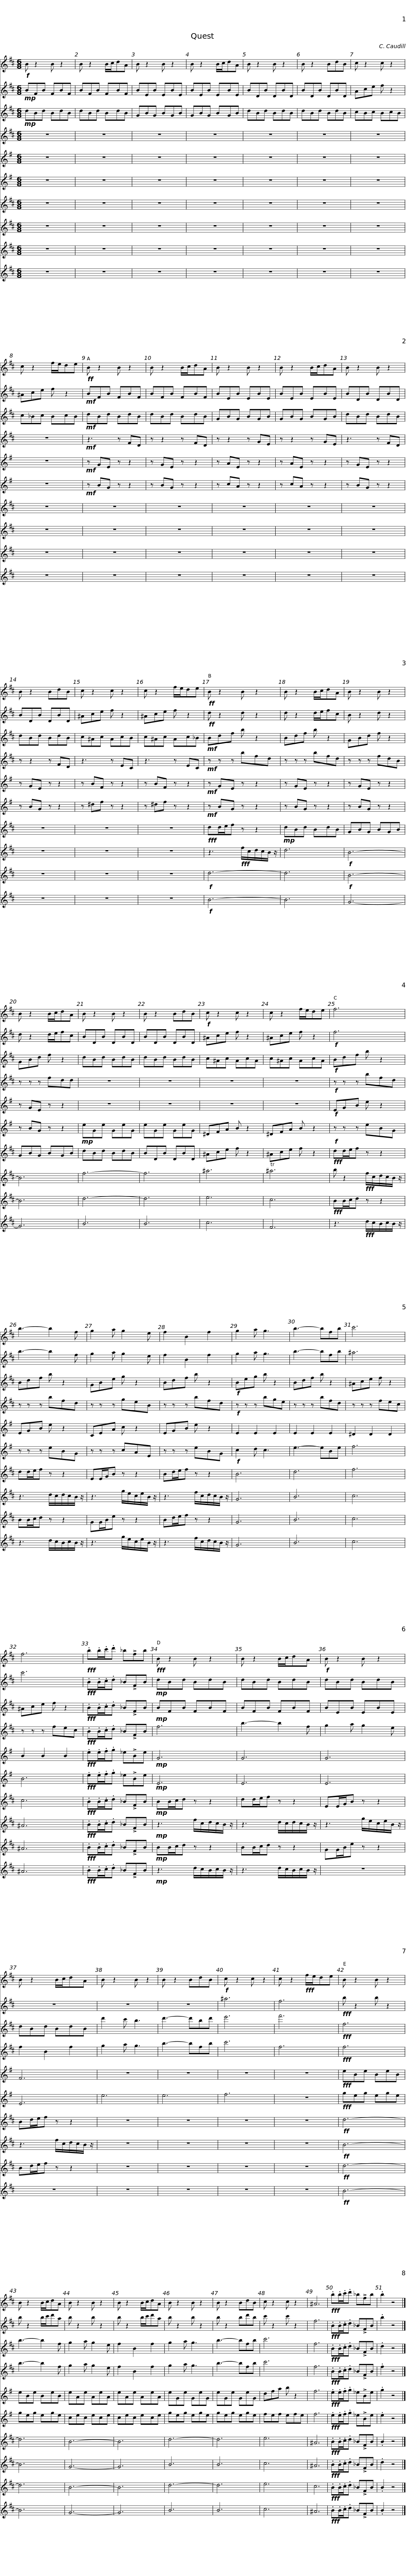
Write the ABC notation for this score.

X:1
%%score 1 2 3 4 5 6 7 8 9 10
L:1/8
M:6/8
I:linebreak $
K:D
V:1 treble transpose=12
V:2 treble
V:3 treble
V:4 treble
V:5 treble transpose=-5
V:6 treble transpose=-5
V:7 treble transpose=-12
V:8 treble transpose=-12
V:9 treble transpose=-24
V:10 treble transpose=-24
V:1
!f! B z2 B z2 | B z2 B/c/dA | B z2 B z2 | B z2 B/c/dA | B z2 B z2 | %5
 B z2 BdB |$ c z2 c z2 | c z2 f/e/de |!ff! B z2 B z2 | B z2 B/c/dA | %10
 B z2 B z2 | B z2 B/c/dA |$ B z2 B z2 | B z2 BdB | c z2 c z2 | %15
 c z2 f/e/de |!ff! B z2 B z2 | B z2 B/c/dA |$ B z2 B z2 | B z2 B/c/dA | %20
 B z2 B z2 | B z2 BdB |!f! c z2 c z2 | c z2 f/e/de |$ f6 | %25
 b3- b2 f | g2 a g2 e | f2 B2 f2 |$ g2 a g3 | b3- bfb | %30
 c'6 | f6 |!fff! .b.b/.c'/.d' _b!>!fb |!fff! B z2 B z2 |$ B z2 B/c/dA | %35
!f! B z2 B z2 | B z2 B/c/dA | B z2 B z2 | B z2 BdB |$!f! c z2 c z2 | %40
 c z2!fff! f/e/de | B z2 B z2 | B z2 B/c/dA | B z2 B z2 | B z2 B/c/dA |$ %45
 B z2 B z2 | B z2 BdB | c z2 c z2 | ^A6 |!fff! .b.b/.c'/.d' _b!>!fb | %50
 .b2 z4 |] %51
V:2
!mp! BFB FBF | BFB FBF | BEB EBE | BEB EBE | BDB DBD | %5
 BDB DBD |$ Ace f z2 | ^Ace f z2 |!mf! BFB FBF | BFB FBF | %10
 BEB EBE | BEB EBE |$ BDB DBD | BDB DBD | ^Ace f z2 | %15
 ^Ace f z2 |!ff! d z2 d z2 | d z2 d/e/fc |$ B z2 d z2 | d z2 d/e/fc | %20
 BDB DBD | BDB DBD | ^Ace f z2 | ^Ace f z2 |$!f! f6 | %25
 b3- b2 f | g2 a g2 e | f2 B2 f2 |$ g2 a g3 | b3- bfb | %30
 ^a6 | c'6 |!fff! .B.B/.c/.d _B!>!FB |!mp! dBd BdB |$ dBd BdB | %35
 dBd BdB | z6 | z6 | z6 |$ ^a6 | %40
 f6 |!fff! b z2 b z2 | b z2 b/c'/d'a | b z2 b z2 | b z2 b/c'/d'a |$ %45
 b z2 b z2 | b z2 bd'b | c' z2 c' z2 | f6 |!fff! .B.B/.c/.d _B!>!FB | %50
 .b2 z4 |] %51
V:3
!mp! dBd BdB | dBd BdB | GBG BGB | GBG BGB | dBd BdB | %5
 dBd BdB |$ cBc BcB | c_Bc BcB |!mf! dBd BdB | dBd BdB | %10
 GBG BGB | GBG BGB |$ dBd BdB | dBd BdB | c^Ac AcB | %15
 c^Ac Ac_B |!mf! Bdf b z2 | Bdf b z2 |$ GBd f z2 | GBd f z2 | %20
 dBd BdB | dBd BdB | c^Ac AcA | c^Ac AcA |$!f! Bdf b z2 | %25
 Bdf b z2 | GBe g z2 | Bdf b z2 |$!f! Beg b z2 | Bdf b z2 | %30
 ^Ace f z2 | ^Ace f z2 |!fff! .B.B/.c/.d _B!>!FB |!mp! BFB FBF |$ BFB FBF | %35
 BEB EBE | dBd BdB | d'2 c' b3 | d'3- d'bd' |$ e'6 | %40
 f'6 |!fff! f6 | b3- b2 f | g2 a g2 e | f2 B2 f2 |$ %45
 g2 a g3 | b3- bfb | c'6 | f6 |!fff! .B.B/.c/.d _B!>!FB | %50
 .d2 z4 |] %51
V:4
 z6 | z6 | z6 | z6 | z6 | %5
 z6 |$ z6 | z6 |!mf! z3 z FD | z z2 z FD | %10
 z z2 z GE | z z2 z GE |$ z3 z FD | z z2 z FD | z3 z EC | %15
 z3 z EC |!mf! z z z bfd | z z z bfd |$ z z z fdB | z z z fdd | %20
 z6 | z6 | z6 | z6 |$!f! z z z bfd | %25
 z z z bfd | z z z geB | z z z bfd |$!f! z z z bge | z z z bfd | %30
 z z z fec | z z z fec |!fff! .B.B/.c/.d _B!>!FB | f6 |$ b3- b2 f | %35
 g2 a g2 e | f2 B2 f2 | g2 a g3 | b3- bfb |$ c'6 | %40
 f6 |!fff! f6 | b3- b2 f | g2 a g2 e | f2 B2 f2 |$ %45
 g2 a g3 | b3- bfb | c'6 | f6 |!fff! .B.B/.c/.d _B!>!FB | %50
 .f2 z4 |] %51
V:5
[K:G] z6 | z6 | z6 | z6 | z6 | %5
 z6 |$ z6 | z6 |!mf! z GE z z2 | z GE z z2 | %10
 z AE z z2 | z AE z z2 |$ z GE z z2 | z GE z z2 | z BF z z2 | %15
 z BF z z2 |!mf! z GE z z2 | z GE z z2 |$ z GE z z2 | z GE z z2 | %20
 z6 | z6 | z6 | z6 |$!f! EGB e z2 | %25
 EGB e z2 | CEA c z2 | EGB e z2 |$ E2 E2 E2 | E2 E2 E2 | %30
 ^D2 D2 D2 | B2 B2 B2 |!fff! .e.e/.f/.g _e!>!Be |!mp! G6 |$ G6 | %35
 G6 | F6 | z6 | z6 |$ z6 | %40
 z6 |!fff! eBe BeB | eBe BeB | eAe AeA | eAe AeA |$ %45
 eGe GeG | eGe GeG | dfa b z2 | f6 |!fff! .e.e/.f/.g _e!>!Be | %50
 .g2 z4 |] %51
V:6
[K:G] z6 | z6 | z6 | z6 | z6 | %5
 z6 |$ z6 | z6 |!mf! z BG z z2 | z BG z z2 | %10
 z cA z z2 | z cA z z2 |$ z BG z z2 | z BG z z2 | z ^df z z2 | %15
 z ^df z z2 |!mf! z BG z z2 | z BG z z2 |$ z BG z z2 | z BG z z2 | %20
!mp! eGe GeG | eGe GeG | ^DFA B z2 | ^DFA B z2 |$!f! z z z eBG | %25
 z z z eBG | z z z cAE | z z z eBG |$!f! c2 d c3 | e3- eBe | %30
 f6 | B6 |!fff! .e.e/.f/.g _e!>!Be |!mp! E6 |$ E6 | %35
 E6 | E6 | e6 | e6 |$ f6 | %40
 z6 |!fff! geg ege | geg ege | cec ece | cec ece |$ %45
 geg ege | geg ege | fef efe | f6 |!fff! .e.e/.f/.g _e!>!Be | %50
 .e2 z4 |] %51
V:7
 z6 | z6 | z6 | z6 | z6 | %5
 z6 |$ z6 | z6 | z6 | z6 | %10
 z6 | z6 |$ z6 | z6 | z6 | %15
 z6 |!fff! dd/e/f z z2 |!mp! dBd BdB |$ GBG BGB | GBG BGB | %20
 dBd BdB | BDB DBD | ^Ace f z2 | ^Ace f z2 |$!fff! dd/e/f z z2 | %25
 dd/e/f z z2 | EE/G/B z z2 | Bd/e/f z z2 |$ B6 | d6 | %30
 f6 | c6 |!fff! .B.B/.c/.d _B!>!FB |!mp! BB/c/d z z2 |$ dd/e/f z z2 | %35
 EE/G/B z z2 | Bd/e/f z z2 | z6 | z6 |$ z6 | %40
 z6 |!ff! d6- | d6 | B6- | B6 |$ %45
 d6- | d6 | e6 | ^A6 |!fff! .B.B/.c/.d _B!>!FB | %50
 .B2 z4 |] %51
V:8
 z6 | z6 | z6 | z6 | z6 | %5
 z6 |$ z6 | z6 | z6 | z6 | %10
 z6 | z6 |$ z6 | z6 | z6 | %15
 z6 | z3!fff! f/c/d/c/B/ z/ | d6 |$!f! B6- | B6 | %20
 f6- | f6 | ^a6 | T^a6 |$ b z2!fff! f/c/d/c/B/ z/ | %25
 z3 d/c/d/c/B/ z/ | z3 g/e/c/e/B/ z/ | z3 f/c/d/c/B/ z/ |$ G6 | B6 | %30
 c6 | ^A6 |!fff! .B.B/.c/.d _B!>!FB |!mp! z3 f/c/d/c/B/ z/ |$ z3 d/c/d/c/B/ z/ | %35
 z3 g/e/c/e/B/ z/ | z3 f/c/d/c/B/ z/ | z6 | z6 |$ z6 | %40
 z6 |!ff! B6- | B6 | G6- | G6 |$ %45
 B6 | B6 | c6 | ^A6 |!fff! .B.B/.c/.d _B!>!FB | %50
 .d2 z4 |] %51
V:9
 z6 | z6 | z6 | z6 | z6 | %5
 z6 |$ z6 | z6 | z6 | z6 | %10
 z6 | z6 |$ z6 | z6 | z6 | %15
 z6 |!f! d6- | d6 |$!f! B6- | B6 | %20
 d6- | d6 | e6 | c6 |$!fff! BB/c/d z z2 | %25
 BB/c/d z z2 | GG/B/e z z2 | Bd/e/f z z2 |$ G6 | B6 | %30
 c6 | ^A6 |!fff! .B.B/.c/.d _B!>!FB |!mp! BB/c/d z z2 |$ BB/c/d z z2 | %35
 GG/B/e z z2 | Bd/e/f z z2 | z6 | z6 |$ z6 | %40
 z6 |!ff! d6- | d6 | B6- | B6 |$ %45
 d6- | d6 | e6 | c6 |!fff! .B.B/.c/.d _B!>!FB | %50
 .B2 z4 |] %51
V:10
 z6 | z6 | z6 | z6 | z6 | %5
 z6 |$ z6 | z6 | z6 | z6 | %10
 z6 | z6 |$ z6 | z6 | z6 | %15
 z6 |!f! B6- | B6 |$ G6- | G6 | %20
 B6 | B6 | c6 | F6 |$ z3!fff! d/c/B/c/B/ z/ | %25
 z3 d/c/B/c/B/ z/ | z3 g/e/c/e/B/ z/ | z3 f/c/d/c/B/ z/ |$ G6 | B6 | %30
 c6 | ^A6 |!fff! .B.B/.c/.d _B!>!FB |!mp! z3 d/c/B/c/B/ z/ |$ z3 d/c/B/c/B/ z/ | %35
 z6 | z6 | z6 | z6 |$ z6 | %40
 z6 |!ff! B6- | B6 | G6- | G6 |$ %45
 B6 | B6 | c6 | ^A6 |!fff! .B.B/.c/.d _B!>!FB | %50
 .B2 z4 |] %51
